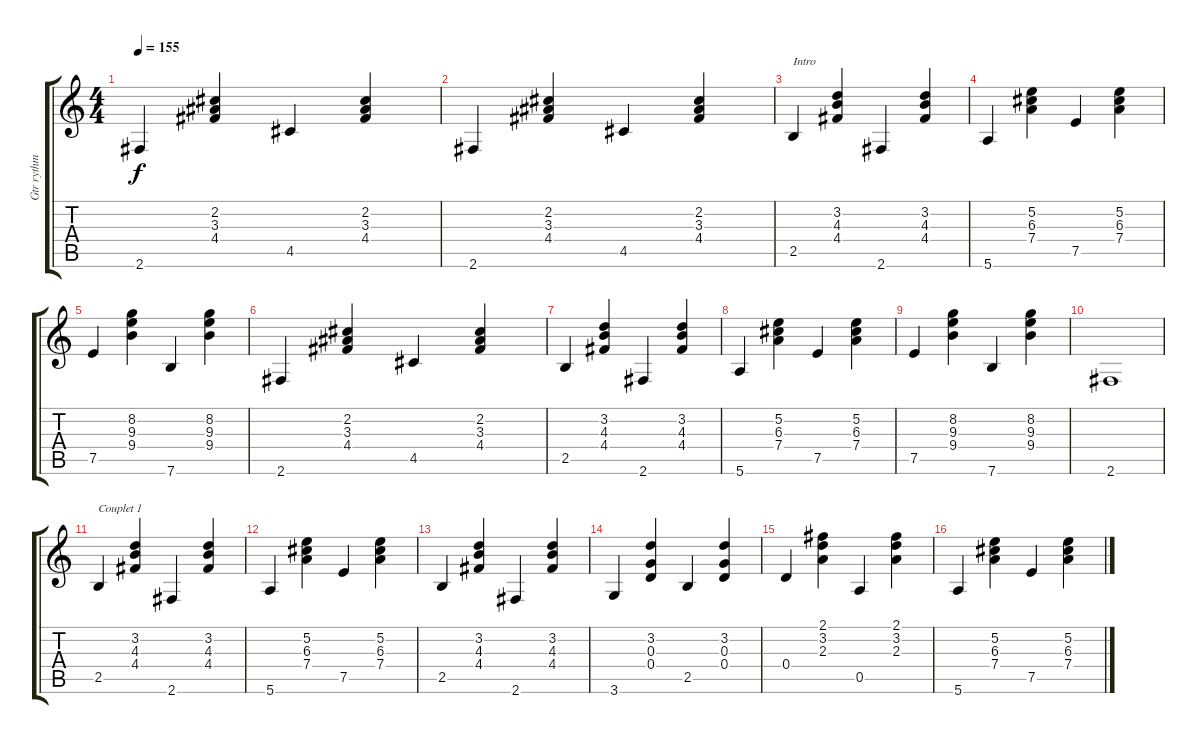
\track ("Gtr rythm" "Gtr rythm") {instrument acousticguitarnylon}
\staff {score tabs}
\tuning (E4 B3 G3 D3 A2 E2) {hide}
\ts (4 4)
\tempo 155
\clef g2
\ks c
2.6.4{dy f instrument acousticguitarnylon} (2.2 3.3 4.4).4 4.5.4 (2.2 3.3 4.4).4 |
2.6.4 (2.2 3.3 4.4).4 4.5.4 (2.2 3.3 4.4).4 |
2.5.4{txt "Intro"} (3.2 4.3 4.4).4 2.6.4 (3.2 4.3 4.4).4 |
5.6.4 (5.2 6.3 7.4).4 7.5.4 (5.2 6.3 7.4).4 |
7.5.4 (8.2 9.3 9.4).4 7.6.4 (8.2 9.3 9.4).4 |
2.6.4 (2.2 3.3 4.4).4 4.5.4 (2.2 3.3 4.4).4 |
2.5.4 (3.2 4.3 4.4).4 2.6.4 (3.2 4.3 4.4).4 |
5.6.4 (5.2 6.3 7.4).4 7.5.4 (5.2 6.3 7.4).4 |
7.5.4 (8.2 9.3 9.4).4 7.6.4 (8.2 9.3 9.4).4 |
2.6.1 |
2.5.4{txt "Couplet 1"} (3.2 4.3 4.4).4 2.6.4 (3.2 4.3 4.4).4 |
5.6.4 (5.2 6.3 7.4).4 7.5.4 (5.2 6.3 7.4).4 |
2.5.4 (3.2 4.3 4.4).4 2.6.4 (3.2 4.3 4.4).4 |
3.6.4 (3.2 0.3 0.4).4 2.5.4 (3.2 0.3 0.4).4 |
0.4.4 (2.1 3.2 2.3).4 0.5.4 (2.1 3.2 2.3).4 |
5.6.4 (5.2 6.3 7.4).4 7.5.4 (5.2 6.3 7.4).4
